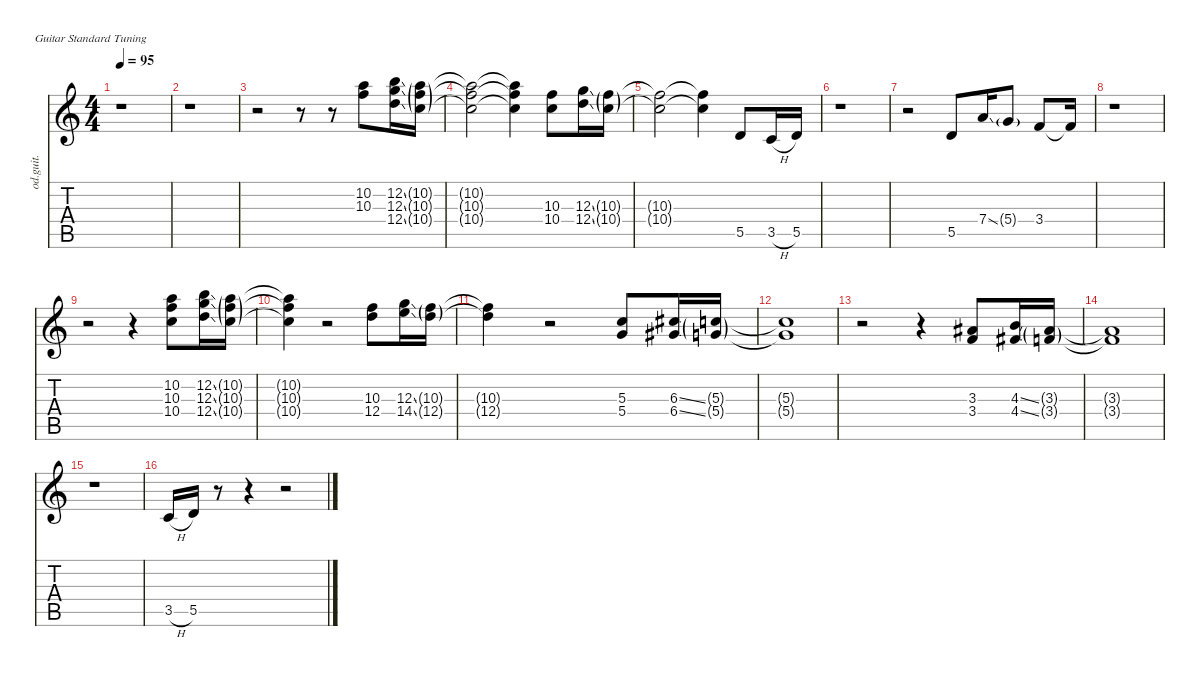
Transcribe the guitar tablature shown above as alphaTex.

\defaultSystemsLayout 4
\hideDynamics
\bracketExtendMode nobrackets
\otherSystemsTrackNameOrientation horizontal
\track ("Guit III" "od.guit.") {instrument overdrivenguitar}
\staff {score tabs}
\tuning (E4 B3 G3 D3 A2 E2)
\ts (4 4)
\tempo 95
\clef g2
\ks c
r.1{dy f beam Down} |
r.1{beam Down} |
r.2{beam Down} r.8{beam Down} r.8{beam Down} (10.2 10.3).8{beam Down} (12.2{ss} 12.3{ss} 12.4{ss}).16{beam Down} (10.2{g} 10.3{g} 10.4{g}).16{beam Down} |
(10.2{t} 10.3{t} 10.4{t}).2{beam Down} (10.2{t} 10.3{t} 10.4{t}).4{beam Down} (10.3 10.4).8{beam Down} (12.3{ss} 12.4{ss}).16{beam Down} (10.3{g} 10.4{g}).16{beam Down} |
(10.3{t} 10.4{t}).2{beam Down} (10.3{t} 10.4{t}).4{beam Down} 5.5.8{beam Up} 3.5{h}.16{beam Up} 5.5.16{beam Up} |
r.1{beam Down} |
r.2{beam Down} 5.5.8{beam Up} 7.4{ss}.16{beam Up} 5.4{g}.8{beam Up} 3.4.8{beam Up} 3.4{t}.16{beam Up} |
r.1{beam Down} |
r.2{beam Down} r.4{beam Down} (10.2 10.3 10.4).8{beam Down} (12.2{ss} 12.3{ss} 12.4{ss}).16{beam Down} (10.2{g} 10.3{g} 10.4{g}).16{beam Down} |
(10.2{t} 10.3{t} 10.4{t}).4{beam Down} r.2{beam Down} (10.3 12.4).8{beam Down} (12.3{ss} 14.4{ss}).16{beam Down} (10.3{g} 12.4{g}).16{beam Down} |
(10.3{t} 12.4{t}).4{beam Down} r.2{beam Down} (5.3 5.4).8{beam Up} (6.3{ss acc #} 6.4{ss acc #}).16{beam Up} (5.3{g} 5.4{g}).16{beam Up} |
(5.3{t} 5.4{t}).1{beam Up} |
r.2{beam Down} r.4{beam Down} (3.3{acc #} 3.4).8{beam Up} (4.3{ss} 4.4{ss acc #}).16{beam Up} (3.3{g acc #} 3.4{g}).16{beam Up} |
(3.3{t acc #} 3.4{t}).1{beam Up} |
r.1{beam Down} |
3.5{h}.16{beam Up} 5.5.16{beam Up} r.8{beam Up} r.4{beam Up} r.2{beam Up}
